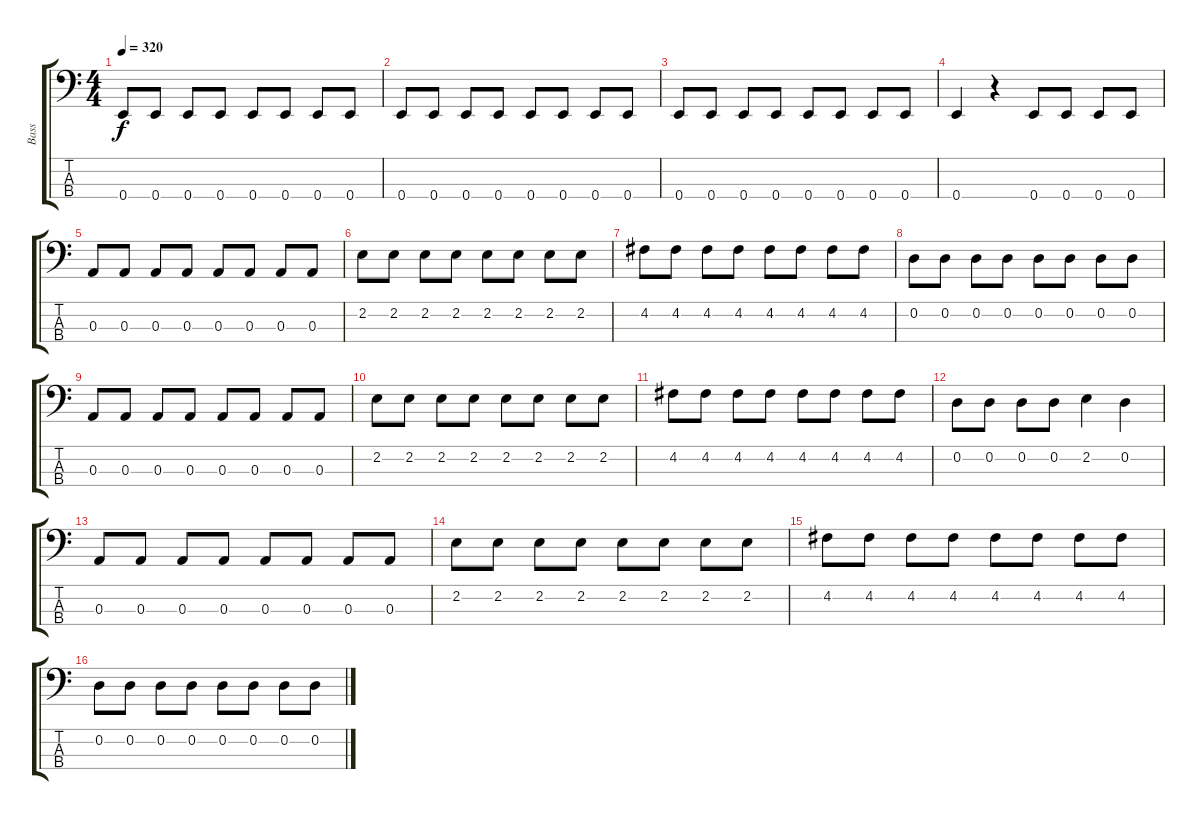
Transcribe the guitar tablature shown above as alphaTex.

\track ("Bass" "Bass") {instrument electricbasspick}
\staff {score tabs}
\tuning (G2 D2 A1 E1) {hide}
\ts (4 4)
\tempo 320
\clef f4
\ks c
0.4.8{dy f} 0.4.8 0.4.8 0.4.8 0.4.8 0.4.8 0.4.8 0.4.8 |
0.4.8 0.4.8 0.4.8 0.4.8 0.4.8 0.4.8 0.4.8 0.4.8 |
0.4.8 0.4.8 0.4.8 0.4.8 0.4.8 0.4.8 0.4.8 0.4.8 |
0.4.4 r.4 0.4.8 0.4.8 0.4.8 0.4.8 |
0.3.8 0.3.8 0.3.8 0.3.8 0.3.8 0.3.8 0.3.8 0.3.8 |
2.2.8 2.2.8 2.2.8 2.2.8 2.2.8 2.2.8 2.2.8 2.2.8 |
4.2.8 4.2.8 4.2.8 4.2.8 4.2.8 4.2.8 4.2.8 4.2.8 |
0.2.8 0.2.8 0.2.8 0.2.8 0.2.8 0.2.8 0.2.8 0.2.8 |
0.3.8 0.3.8 0.3.8 0.3.8 0.3.8 0.3.8 0.3.8 0.3.8 |
2.2.8 2.2.8 2.2.8 2.2.8 2.2.8 2.2.8 2.2.8 2.2.8 |
4.2.8 4.2.8 4.2.8 4.2.8 4.2.8 4.2.8 4.2.8 4.2.8 |
0.2.8 0.2.8 0.2.8 0.2.8 2.2.4 0.2.4 |
0.3.8 0.3.8 0.3.8 0.3.8 0.3.8 0.3.8 0.3.8 0.3.8 |
2.2.8 2.2.8 2.2.8 2.2.8 2.2.8 2.2.8 2.2.8 2.2.8 |
4.2.8 4.2.8 4.2.8 4.2.8 4.2.8 4.2.8 4.2.8 4.2.8 |
0.2.8 0.2.8 0.2.8 0.2.8 0.2.8 0.2.8 0.2.8 0.2.8
